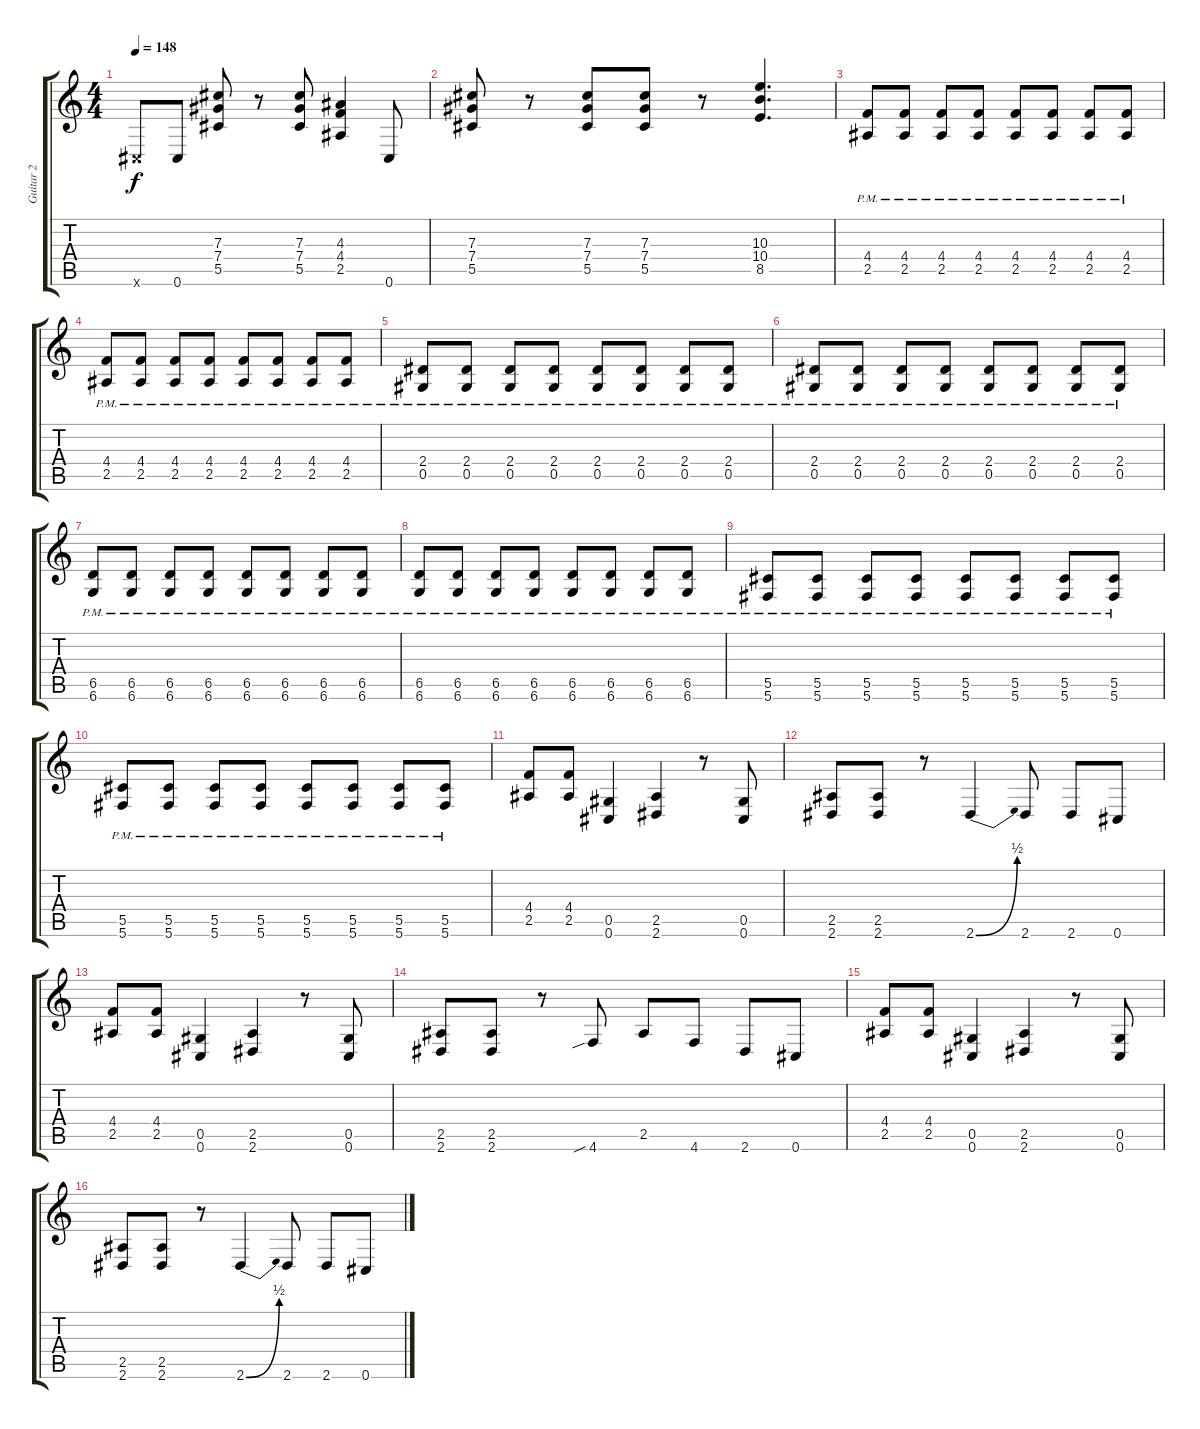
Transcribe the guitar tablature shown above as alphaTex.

\track ("Guitar 2" "Guitar 2") {instrument distortionguitar}
\staff {score tabs}
\tuning (Eb4 Bb3 Gb3 Db3 Ab2 Db2) {hide}
\ts (4 4)
\tempo 148
\clef g2
\ks c
0.6{x}.8{dy f} 0.6.8 (7.3 7.4 5.5).8 r.8 (7.3 7.4 5.5).8 (4.3 4.4 2.5).4 0.6.8 |
(7.3 7.4 5.5).8 r.8 (7.3 7.4 5.5).8 (7.3 7.4 5.5).8 r.8 (10.3 10.4 8.5).4{d} |
(4.4{pm} 2.5{pm}).8{volume 12} (4.4{pm} 2.5{pm}).8 (4.4{pm} 2.5{pm}).8 (4.4{pm} 2.5{pm}).8 (4.4{pm} 2.5{pm}).8 (4.4{pm} 2.5{pm}).8 (4.4{pm} 2.5{pm}).8 (4.4{pm} 2.5{pm}).8 |
(4.4{pm} 2.5{pm}).8{volume 12} (4.4{pm} 2.5{pm}).8 (4.4{pm} 2.5{pm}).8 (4.4{pm} 2.5{pm}).8 (4.4{pm} 2.5{pm}).8 (4.4{pm} 2.5{pm}).8 (4.4{pm} 2.5{pm}).8 (4.4{pm} 2.5{pm}).8 |
(2.4{pm} 0.5{pm}).8 (2.4{pm} 0.5{pm}).8 (2.4{pm} 0.5{pm}).8 (2.4{pm} 0.5{pm}).8 (2.4{pm} 0.5{pm}).8 (2.4{pm} 0.5{pm}).8 (2.4{pm} 0.5{pm}).8 (2.4{pm} 0.5{pm}).8 |
(2.4{pm} 0.5{pm}).8 (2.4{pm} 0.5{pm}).8 (2.4{pm} 0.5{pm}).8 (2.4{pm} 0.5{pm}).8 (2.4{pm} 0.5{pm}).8 (2.4{pm} 0.5{pm}).8 (2.4{pm} 0.5{pm}).8 (2.4{pm} 0.5{pm}).8 |
(6.5{pm} 6.6{pm}).8 (6.5{pm} 6.6{pm}).8 (6.5{pm} 6.6{pm}).8 (6.5{pm} 6.6{pm}).8 (6.5{pm} 6.6{pm}).8 (6.5{pm} 6.6{pm}).8 (6.5{pm} 6.6{pm}).8 (6.5{pm} 6.6{pm}).8 |
(6.5{pm} 6.6{pm}).8 (6.5{pm} 6.6{pm}).8 (6.5{pm} 6.6{pm}).8 (6.5{pm} 6.6{pm}).8 (6.5{pm} 6.6{pm}).8 (6.5{pm} 6.6{pm}).8 (6.5{pm} 6.6{pm}).8 (6.5{pm} 6.6{pm}).8 |
(5.5{pm} 5.6{pm}).8 (5.5{pm} 5.6{pm}).8 (5.5{pm} 5.6{pm}).8 (5.5{pm} 5.6{pm}).8 (5.5{pm} 5.6{pm}).8 (5.5{pm} 5.6{pm}).8 (5.5{pm} 5.6{pm}).8 (5.5{pm} 5.6{pm}).8 |
(5.5{pm} 5.6{pm}).8 (5.5{pm} 5.6{pm}).8 (5.5{pm} 5.6{pm}).8 (5.5{pm} 5.6{pm}).8 (5.5{pm} 5.6{pm}).8 (5.5{pm} 5.6{pm}).8 (5.5{pm} 5.6{pm}).8 (5.5{pm} 5.6{pm}).8 |
(4.4 2.5).8{volume 14} (4.4 2.5).8 (0.5 0.6).4 (2.5 2.6).4 r.8 (0.5 0.6).8 |
(2.5 2.6).8 (2.5 2.6).8 r.8 2.6{be (bend 0 0 60 2)}.4 2.6.8 2.6.8 0.6.8 |
(4.4 2.5).8 (4.4 2.5).8 (0.5 0.6).4 (2.5 2.6).4 r.8 (0.5 0.6).8 |
(2.5 2.6).8 (2.5 2.6).8 r.8 4.6{sib}.8 2.5.8 4.6.8 2.6.8 0.6.8 |
(4.4 2.5).8 (4.4 2.5).8 (0.5 0.6).4 (2.5 2.6).4 r.8 (0.5 0.6).8 |
(2.5 2.6).8 (2.5 2.6).8 r.8 2.6{be (bend 0 0 60 2)}.4 2.6.8 2.6.8 0.6.8
